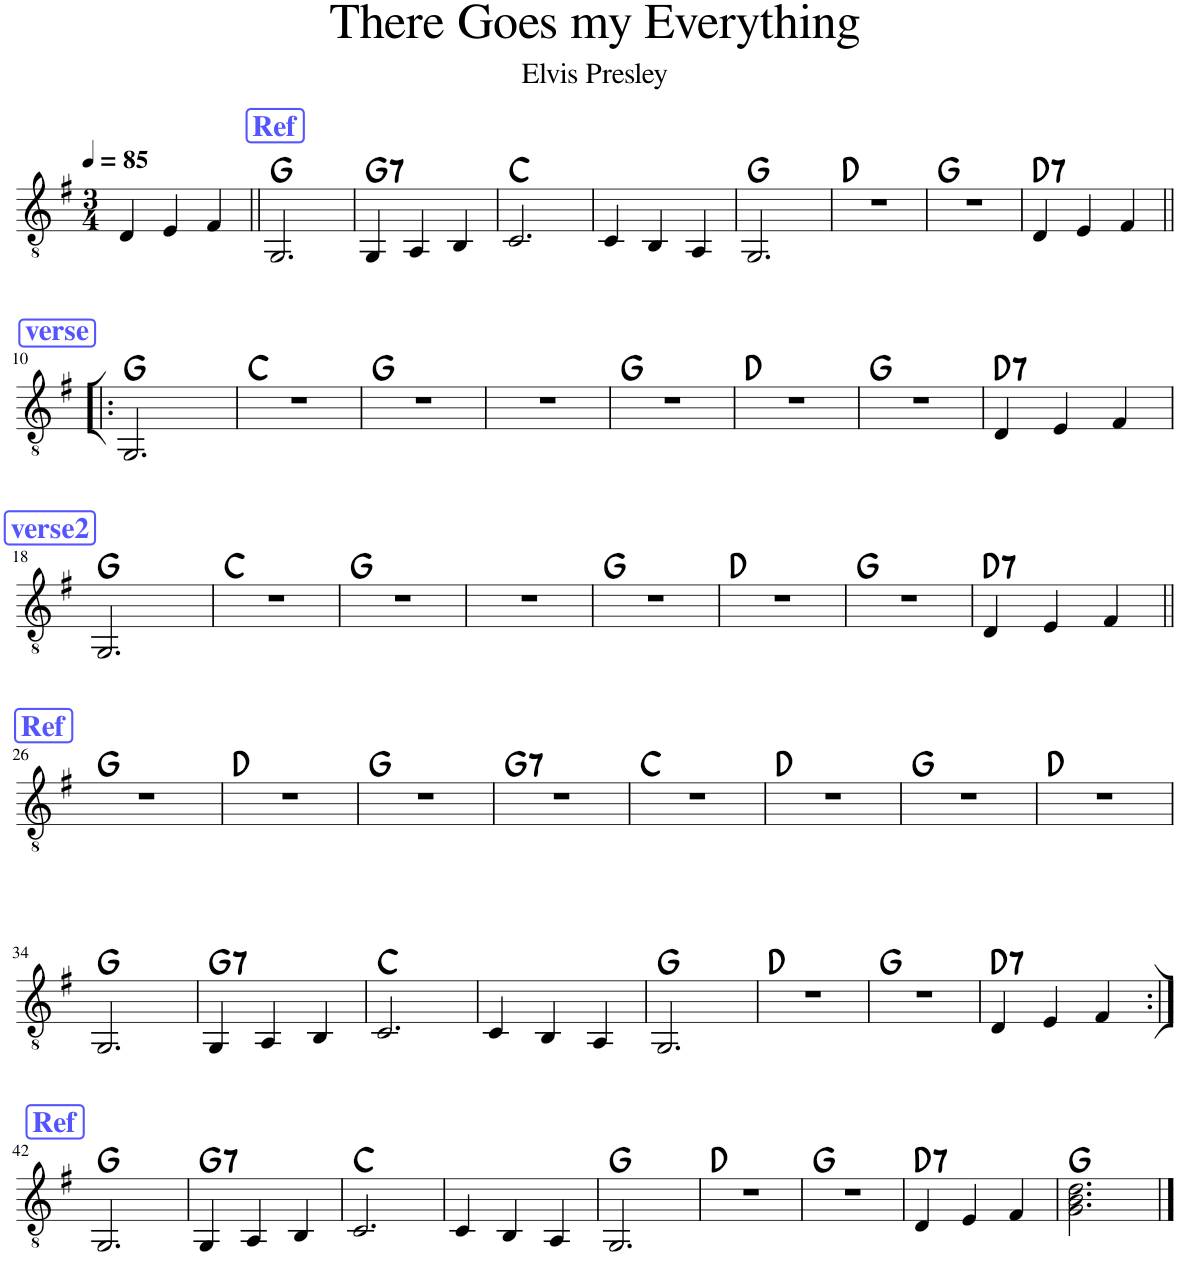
**kern	**harte
*part1	*part1
*staff1	*
*I"Classical Guitar	*
*I'Guit.	*
*clefGv2	*
*k[f#]	*
*M3/4	*
*MM85	*
=1	=1
4D/	.
4E/	.
4F#/	.
!!LO:REH:place=s1:a:B:cj:color=#5555FF:fs=14:t=Ref
=2||	=2||
2.GG/	G:maj
=3	=3
!	!LO:H:kt=7
4GG/	G:7
4AA/	.
4BB/	.
=4	=4
2.C/	C:maj
=5	=5
4C/	.
4BB/	.
4AA/	.
=6	=6
2.GG/	G:maj
=7	=7
2.r	D:maj
=8	=8
2.r	G:maj
=9	=9
!	!LO:H:kt=7
4D/	D:7
4E/	.
4F#/	.
!!LO:LB:g=z
!!LO:REH:place=s1:a:B:cj:color=#5555FF:fs=14:t=verse
=10!|:	=10!|:
2.GG/	G:maj
=11	=11
2.r	C:maj
=12	=12
2.r	G:maj
=13	=13
2.r	.
=14	=14
2.r	G:maj
=15	=15
2.r	D:maj
=16	=16
2.r	G:maj
=17	=17
!	!LO:H:kt=7
4D/	D:7
4E/	.
4F#/	.
!!LO:LB:g=z
!!LO:REH:place=s1:a:B:cj:color=#5555FF:fs=14:t=verse2
=18	=18
2.GG/	G:maj
=19	=19
2.r	C:maj
=20	=20
2.r	G:maj
=21	=21
2.r	.
=22	=22
2.r	G:maj
=23	=23
2.r	D:maj
=24	=24
2.r	G:maj
=25	=25
!	!LO:H:kt=7
4D/	D:7
4E/	.
4F#/	.
!!LO:LB:g=z
!!LO:REH:place=s1:a:B:cj:color=#5555FF:fs=14:t=Ref
=26||	=26||
2.r	G:maj
=27	=27
2.r	D:maj
=28	=28
2.r	G:maj
=29	=29
!	!LO:H:kt=7
2.r	G:7
=30	=30
2.r	C:maj
=31	=31
2.r	D:maj
=32	=32
2.r	G:maj
=33	=33
2.r	D:maj
!!LO:LB:g=z
=34	=34
2.GG/	G:maj
=35	=35
!	!LO:H:kt=7
4GG/	G:7
4AA/	.
4BB/	.
=36	=36
2.C/	C:maj
=37	=37
4C/	.
4BB/	.
4AA/	.
=38	=38
2.GG/	G:maj
=39	=39
2.r	D:maj
=40	=40
2.r	G:maj
=41	=41
!	!LO:H:kt=7
4D/	D:7
4E/	.
4F#/	.
!!LO:LB:g=z
!!LO:REH:place=s1:a:B:cj:color=#5555FF:fs=14:t=Ref
=42:|!	=42:|!
2.GG/	G:maj
=43	=43
!	!LO:H:kt=7
4GG/	G:7
4AA/	.
4BB/	.
=44	=44
2.C/	C:maj
=45	=45
4C/	.
4BB/	.
4AA/	.
=46	=46
2.GG/	G:maj
=47	=47
2.r	D:maj
=48	=48
2.r	G:maj
=49	=49
!	!LO:H:kt=7
4D/	D:7
4E/	.
4F#/	.
=50	=50
2.G\ 2.B\ 2.d\	G:maj
==	==
*-	*-
